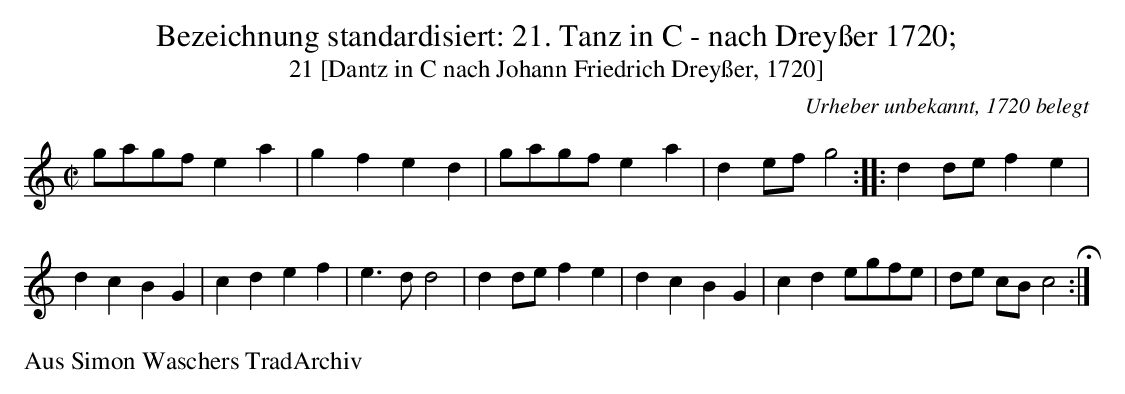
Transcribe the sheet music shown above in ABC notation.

X:1
T:Bezeichnung standardisiert: 21. Tanz in C - nach Drey\sser 1720;
T:21 [Dantz in C nach Johann Friedrich Drey\sser, 1720]
C:Urheber unbekannt, 1720 belegt
M:C|
L:1/8
K:C ionisch treble
gagfe2a2 | g2f2e2d2 |\
gagfe2a2 | d2efg4 ::\
d2def2e2 | d2c2B2G2 | c2d2e2f2 | e2>d2d4 |\
d2def2e2 | d2c2B2G2 | c2d2egfe | de cBc4 H:|
